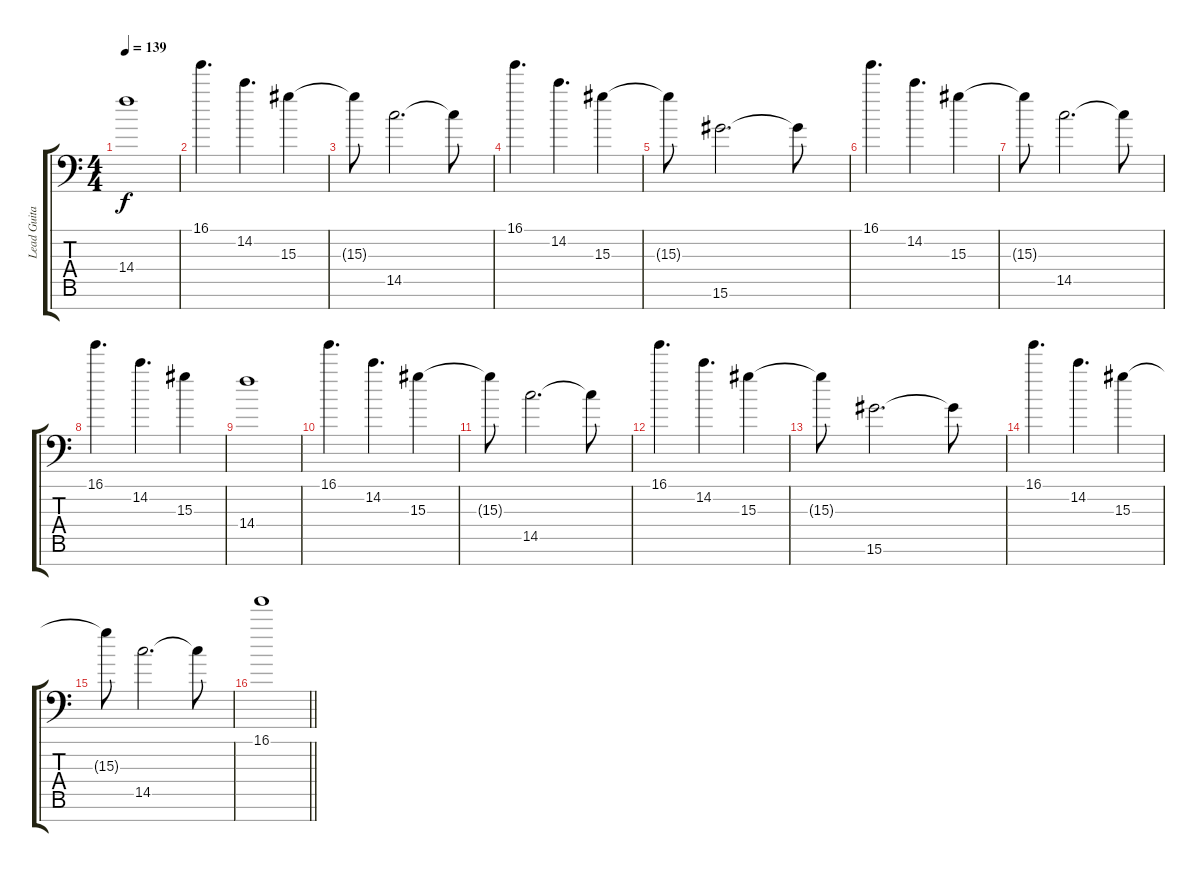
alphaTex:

\track ("Lead Guitar #1" "Lead Guita") {instrument electricguitarmuted}
\staff {score tabs}
\tuning (Eb4 Bb3 F3 Eb3 Bb2 F2 Bb1) {hide}
\ts (4 4)
\section ("" "")
\tempo 139
\clef f4
\ks c
14.4.1{dy f} |
16.1.4{d} 14.2.4{d} 15.3.4 |
15.3{t}.8 14.5.2{d} 14.5{t}.8 |
16.1.4{d} 14.2.4{d} 15.3.4 |
15.3{t}.8 15.6.2{d} 15.6{t}.8 |
16.1.4{d} 14.2.4{d} 15.3.4 |
15.3{t}.8 14.5.2{d} 14.5{t}.8 |
16.1.4{d} 14.2.4{d} 15.3.4 |
14.4.1 |
16.1.4{d} 14.2.4{d} 15.3.4 |
15.3{t}.8 14.5.2{d} 14.5{t}.8 |
16.1.4{d} 14.2.4{d} 15.3.4 |
15.3{t}.8 15.6.2{d} 15.6{t}.8 |
16.1.4{d} 14.2.4{d} 15.3.4 |
15.3{t}.8 14.5.2{d} 14.5{t}.8 |
\barLineRight lightlight
16.1.1
